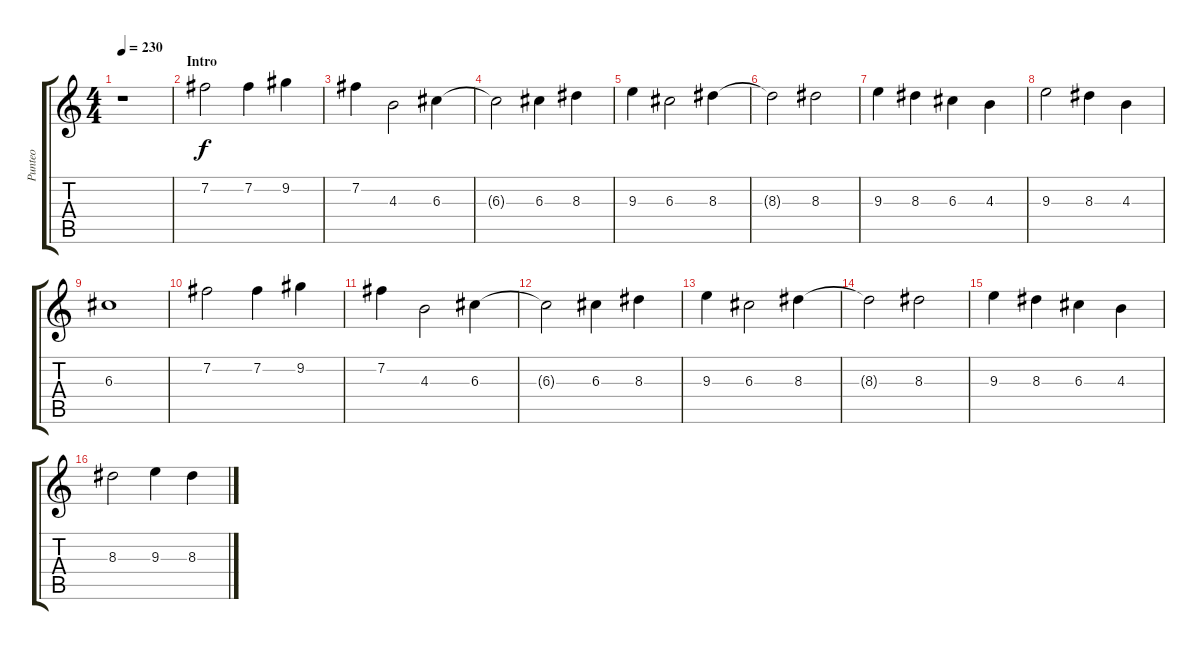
\track ("Punteo" "Punteo") {instrument distortionguitar}
\staff {score tabs}
\tuning (E4 B3 G3 D3 A2 E2) {hide}
\ts (4 4)
\tempo 230
\clef g2
\ks c
r.1{dy f instrument distortionguitar} |
\section ("" "Intro")
7.2.2 7.2.4 9.2.4 |
7.2.4 4.3.2 6.3.4 |
6.3{t}.2 6.3.4 8.3.4 |
9.3.4 6.3.2 8.3.4 |
8.3{t}.2 8.3.2 |
9.3.4 8.3.4 6.3.4 4.3.4 |
9.3.2 8.3.4 4.3.4 |
6.3.1 |
7.2.2 7.2.4 9.2.4 |
7.2.4 4.3.2 6.3.4 |
6.3{t}.2 6.3.4 8.3.4 |
9.3.4 6.3.2 8.3.4 |
8.3{t}.2 8.3.2 |
9.3.4 8.3.4 6.3.4 4.3.4 |
8.3.2 9.3.4 8.3.4
